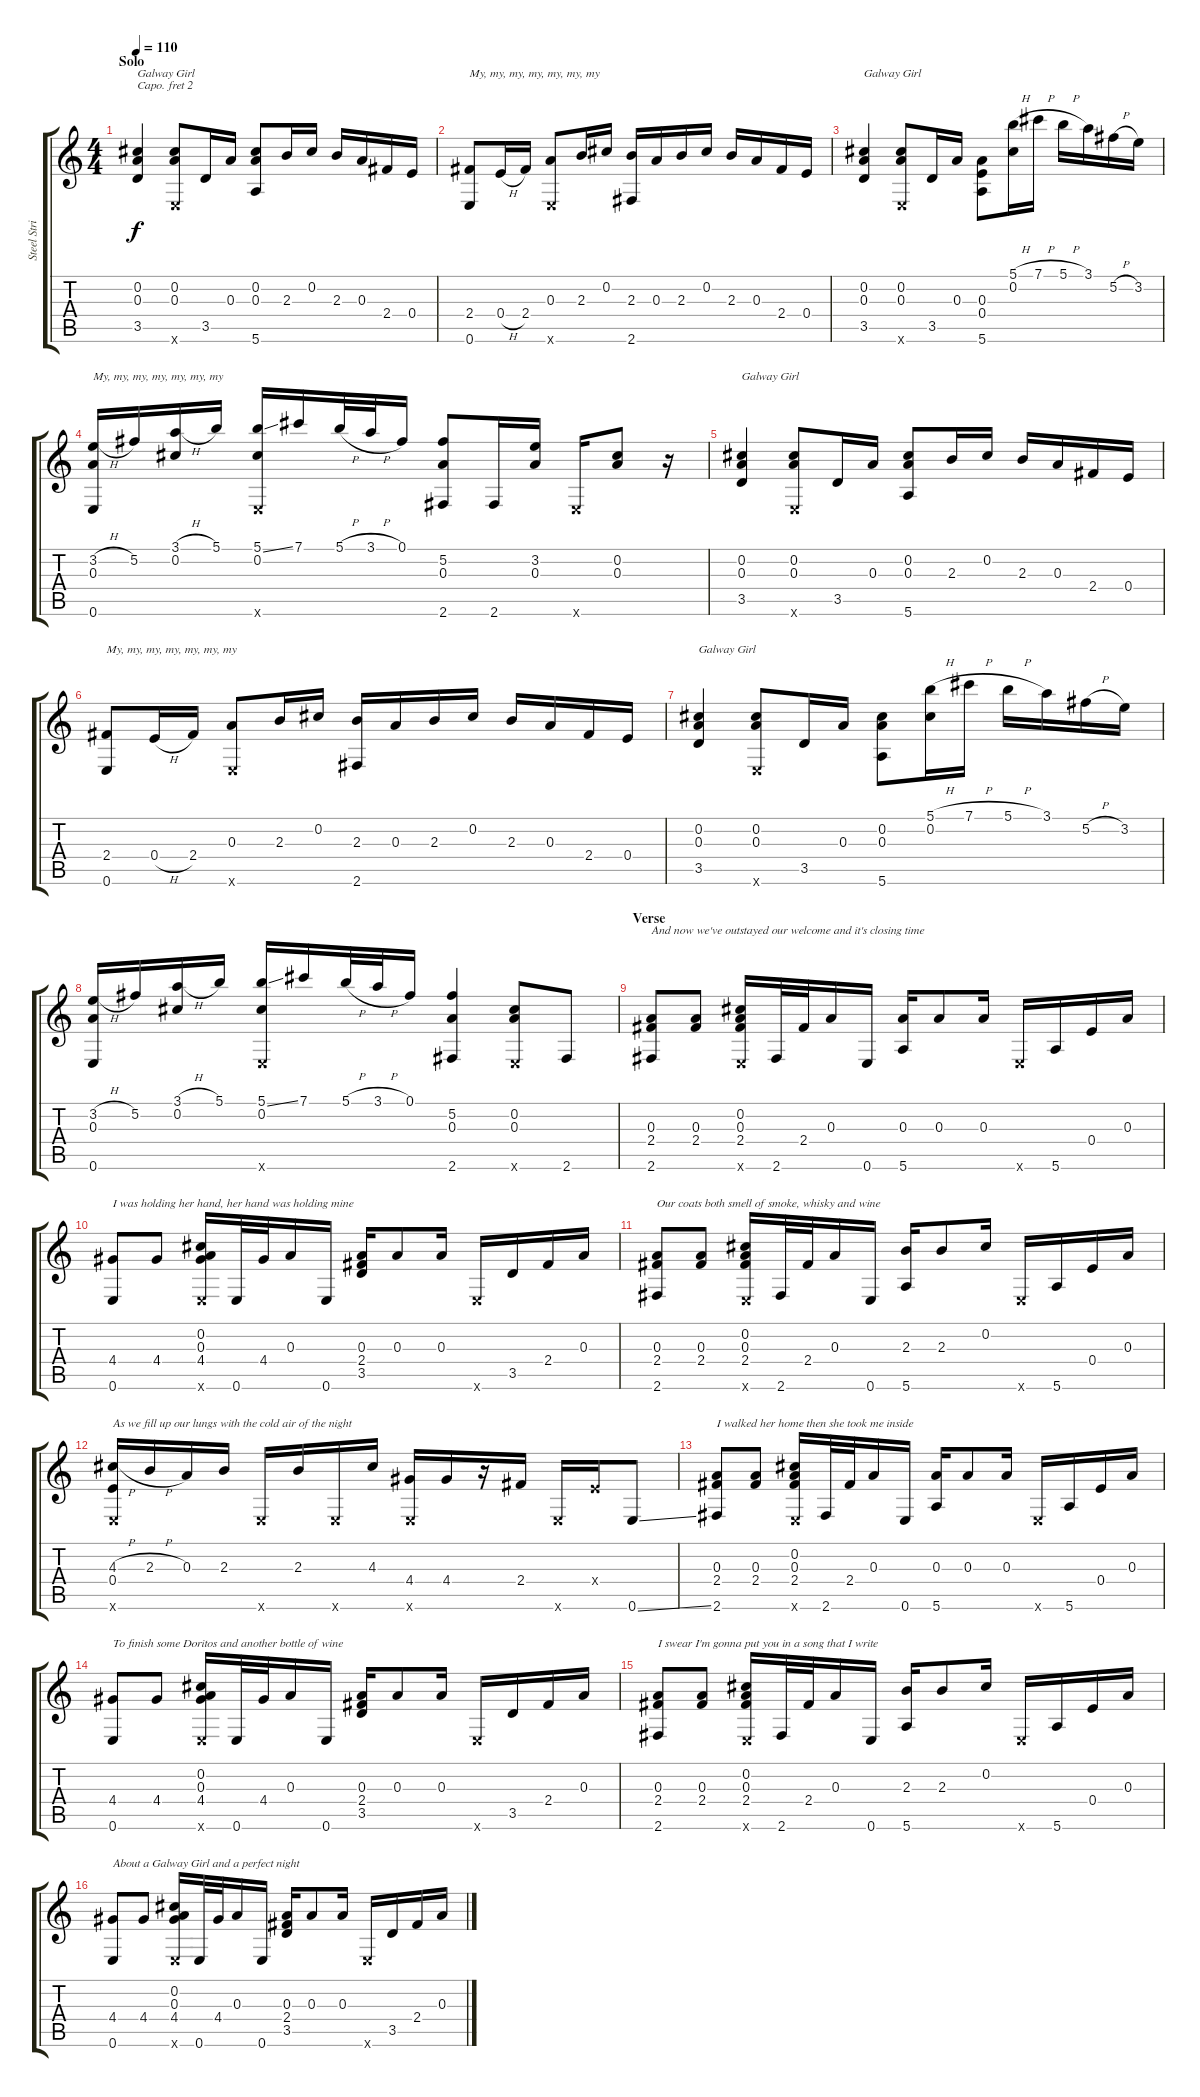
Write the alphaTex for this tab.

\track ("Steel String Guitar" "Steel Stri") {instrument acousticguitarsteel}
\staff {score tabs}
\capo 2
\tuning (E4 B3 G3 D3 A2 D2) {hide}
\ts (4 4)
\section ("" "Solo")
\tempo 110
\clef g2
\ks c
(0.2 0.3 3.5).4{txt "Galway Girl" dy f} (0.2 0.3 0.6{x}).8 3.5.16 0.3.16 (0.2 0.3 5.6).8 2.3.16 0.2.16 2.3.16 0.3.16 2.4.16 0.4.16 |
(2.4 0.6).8{txt "My, my, my, my, my, my, my "} 0.4{h}.16 2.4.16 (0.3 0.6{x}).8 2.3.16 0.2.16 (2.3 2.6).16 0.3.16 2.3.16 0.2.16 2.3.16 0.3.16 2.4.16 0.4.16 |
(0.2 0.3 3.5).4{txt "Galway Girl"} (0.2 0.3 0.6{x}).8 3.5.16 0.3.16 (0.3 0.4 5.6).8 (5.1{h} 0.2).16 7.1{h}.16 5.1{h}.16 3.1.16 5.2{h}.16 3.2.16 |
(3.2{h} 0.3 0.6).16{txt "My, my, my, my, my, my, my "} 5.2.16 (3.1{h} 0.2).16 5.1.16 (5.1{ss} 0.2 0.6{x}).16 7.1.16 5.1{h}.32 3.1{h}.32 0.1.16 (5.2 0.3 2.6).8 2.6.16 (3.2 0.3).16 0.6{x}.16 (0.2 0.3).8 r.16 |
(0.2 0.3 3.5).4{txt "Galway Girl"} (0.2 0.3 0.6{x}).8 3.5.16 0.3.16 (0.2 0.3 5.6).8 2.3.16 0.2.16 2.3.16 0.3.16 2.4.16 0.4.16 |
(2.4 0.6).8{txt "My, my, my, my, my, my, my"} 0.4{h}.16 2.4.16 (0.3 0.6{x}).8 2.3.16 0.2.16 (2.3 2.6).16 0.3.16 2.3.16 0.2.16 2.3.16 0.3.16 2.4.16 0.4.16 |
(0.2 0.3 3.5).4{txt "Galway Girl"} (0.2 0.3 0.6{x}).8 3.5.16 0.3.16 (0.2 0.3 5.6).8 (5.1{h} 0.2).16 7.1{h}.16 5.1{h}.16 3.1.16 5.2{h}.16 3.2.16 |
(3.2{h} 0.3 0.6).16 5.2.16 (3.1{h} 0.2).16 5.1.16 (5.1{ss} 0.2 0.6{x}).16 7.1.16 5.1{h}.32 3.1{h}.32 0.1.16 (5.2 0.3 2.6).4 (0.2 0.3 0.6{x}).8 2.6.8 |
\section ("" "Verse")
(0.3 2.4 2.6).8{txt "And now we've outstayed our welcome and it's closing time"} (0.3 2.4).8 (0.2 0.3 2.4 0.6{x}).16 2.6.32 2.4.32 0.3.16 0.6.16 (0.3 5.6).16 0.3.8 0.3.16 0.6{x}.16 5.6.16 0.4.16 0.3.16 |
(4.4 0.6).8{txt "I was holding her hand, her hand was holding mine"} 4.4.8 (0.2 0.3 4.4 0.6{x}).16 0.6.32 4.4.32 0.3.16 0.6.16 (0.3 2.4 3.5).16 0.3.8 0.3.16 0.6{x}.16 3.5.16 2.4.16 0.3.16 |
(0.3 2.4 2.6).8{txt "Our coats both smell of smoke, whisky and wine"} (0.3 2.4).8 (0.2 0.3 2.4 0.6{x}).16 2.6.32 2.4.32 0.3.16 0.6.16 (2.3 5.6).16 2.3.8 0.2.16 0.6{x}.16 5.6.16 0.4.16 0.3.16 |
(4.3{h} 0.4 0.6{x}).16{txt "As we fill up our lungs with the cold air of the night"} 2.3{h}.16 0.3.16 2.3.16 0.6{x}.16 2.3.16 0.6{x}.16 4.3.16 (4.4 0.6{x}).16 4.4.16 r.16 2.4.16 0.6{x}.16 0.4{x}.16 0.6{ss}.8 |
(0.3 2.4 2.6).8{txt "I walked her home then she took me inside"} (0.3 2.4).8 (0.2 0.3 2.4 0.6{x}).16 2.6.32 2.4.32 0.3.16 0.6.16 (0.3 5.6).16 0.3.8 0.3.16 0.6{x}.16 5.6.16 0.4.16 0.3.16 |
(4.4 0.6).8{txt "To finish some Doritos and another bottle of wine"} 4.4.8 (0.2 0.3 4.4 0.6{x}).16 0.6.32 4.4.32 0.3.16 0.6.16 (0.3 2.4 3.5).16 0.3.8 0.3.16 0.6{x}.16 3.5.16 2.4.16 0.3.16 |
(0.3 2.4 2.6).8{txt "I swear I'm gonna put you in a song that I write"} (0.3 2.4).8 (0.2 0.3 2.4 0.6{x}).16 2.6.32 2.4.32 0.3.16 0.6.16 (2.3 5.6).16 2.3.8 0.2.16 0.6{x}.16 5.6.16 0.4.16 0.3.16 |
(4.4 0.6).8{txt "About a Galway Girl and a perfect night"} 4.4.8 (0.2 0.3 4.4 0.6{x}).16 0.6.32 4.4.32 0.3.16 0.6.16 (0.3 2.4 3.5).16 0.3.8 0.3.16 0.6{x}.16 3.5.16 2.4.16 0.3.16
